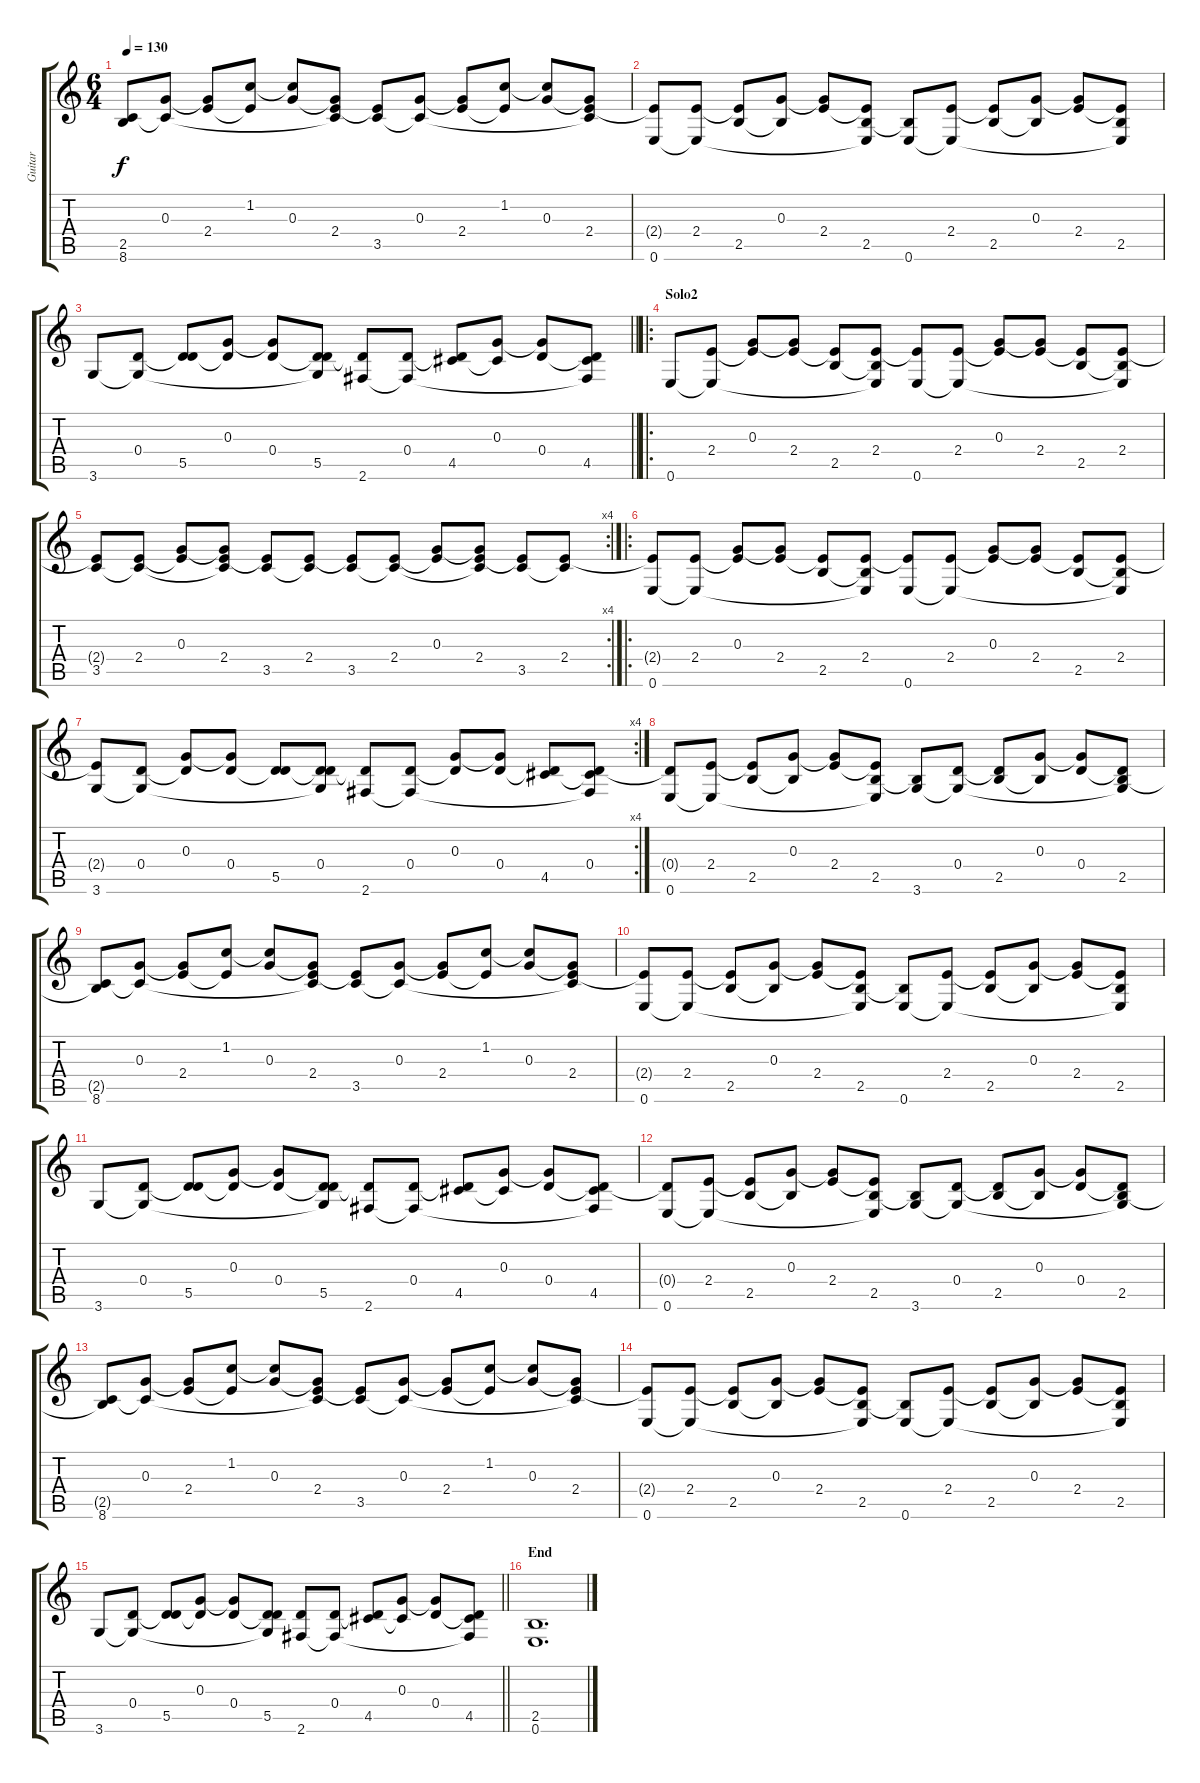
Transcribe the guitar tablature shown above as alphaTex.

\track ("Guitar" "Guitar") {instrument distortionguitar}
\staff {score tabs}
\tuning (E4 B3 G3 D3 A2 E2) {hide}
\ts (6 4)
\tempo 130
\clef g2
\ks c
(2.5{t} 8.6).8{dy f} (0.3 8.6{t}).8 (0.3{t} 2.4).8 (1.2 2.4{t}).8 (1.2{t} 0.3).8 (0.3{t} 2.4 8.6{t}).8 (2.4{t} 3.5).8 (0.3 3.5{t}).8 (0.3{t} 2.4).8 (1.2 2.4{t}).8 (1.2{t} 0.3).8 (0.3{t} 2.4 3.5{t}).8 |
(2.4{t} 0.6).8 (2.4 0.6{t}).8 (2.4{t} 2.5).8 (0.3 2.5{t}).8 (0.3{t} 2.4).8 (2.4{t} 2.5 0.6{t}).8 (2.5{t} 0.6).8 (2.4 0.6{t}).8 (2.4{t} 2.5).8 (0.3 2.5{t}).8 (0.3{t} 2.4).8 (2.4{t} 2.5 0.6{t}).8 |
\barLineRight lightlight
3.6.8 (0.4 3.6{t}).8 (0.4{t} 5.5).8 (0.3 5.5{t}).8 (0.3{t} 0.4).8 (0.4{t} 5.5 3.6{t}).8 (5.5{t} 2.6).8 (0.4 2.6{t}).8 (0.4{t} 4.5).8 (0.3 4.5{t}).8 (0.3{t} 0.4).8 (0.4{t} 4.5 2.6{t}).8 |
\ro
\section ("" "Solo2")
0.6.8 (2.4 0.6{t}).8 (0.3 2.4{t}).8 (0.3{t} 2.4).8 (2.4{t} 2.5).8 (2.4 2.5{t} 0.6{t}).8 (2.4{t} 0.6).8 (2.4 0.6{t}).8 (0.3 2.4{t}).8 (0.3{t} 2.4).8 (2.4{t} 2.5).8 (2.4 2.5{t} 0.6{t}).8 |
\rc 4
(2.4{t} 3.5).8 (2.4 3.5{t}).8 (0.3 2.4{t}).8 (0.3{t} 2.4 3.5{t}).8 (2.4{t} 3.5).8 (2.4 3.5{t}).8 (2.4{t} 3.5).8 (2.4 3.5{t}).8 (0.3 2.4{t}).8 (0.3{t} 2.4 3.5{t}).8 (2.4{t} 3.5).8 (2.4 3.5{t}).8 |
\ro
(2.4{t} 0.6).8 (2.4 0.6{t}).8 (0.3 2.4{t}).8 (0.3{t} 2.4).8 (2.4{t} 2.5).8 (2.4 2.5{t} 0.6{t}).8 (2.4{t} 0.6).8 (2.4 0.6{t}).8 (0.3 2.4{t}).8 (0.3{t} 2.4).8 (2.4{t} 2.5).8 (2.4 2.5{t} 0.6{t}).8 |
\rc 4
(2.4{t} 3.6).8 (0.4 3.6{t}).8 (0.3 0.4{t}).8 (0.3{t} 0.4).8 (0.4{t} 5.5).8 (0.4 5.5{t} 3.6{t}).8 (0.4{t} 2.6).8 (0.4 2.6{t}).8 (0.3 0.4{t}).8 (0.3{t} 0.4).8 (0.4{t} 4.5).8 (0.4 4.5{t} 2.6{t}).8 |
(0.4{t} 0.6).8 (2.4 0.6{t}).8 (2.4{t} 2.5).8 (0.3 2.5{t}).8 (0.3{t} 2.4).8 (2.4{t} 2.5 0.6{t}).8 (2.5{t} 3.6).8 (0.4 3.6{t}).8 (0.4{t} 2.5).8 (0.3 2.5{t}).8 (0.3{t} 0.4).8 (0.4{t} 2.5 3.6{t}).8 |
(2.5{t} 8.6).8 (0.3 8.6{t}).8 (0.3{t} 2.4).8 (1.2 2.4{t}).8 (1.2{t} 0.3).8 (0.3{t} 2.4 8.6{t}).8 (2.4{t} 3.5).8 (0.3 3.5{t}).8 (0.3{t} 2.4).8 (1.2 2.4{t}).8 (1.2{t} 0.3).8 (0.3{t} 2.4 3.5{t}).8 |
(2.4{t} 0.6).8 (2.4 0.6{t}).8 (2.4{t} 2.5).8 (0.3 2.5{t}).8 (0.3{t} 2.4).8 (2.4{t} 2.5 0.6{t}).8 (2.5{t} 0.6).8 (2.4 0.6{t}).8 (2.4{t} 2.5).8 (0.3 2.5{t}).8 (0.3{t} 2.4).8 (2.4{t} 2.5 0.6{t}).8 |
3.6.8 (0.4 3.6{t}).8 (0.4{t} 5.5).8 (0.3 5.5{t}).8 (0.3{t} 0.4).8 (0.4{t} 5.5 3.6{t}).8 (5.5{t} 2.6).8 (0.4 2.6{t}).8 (0.4{t} 4.5).8 (0.3 4.5{t}).8 (0.3{t} 0.4).8 (0.4{t} 4.5 2.6{t}).8 |
(0.4{t} 0.6).8 (2.4 0.6{t}).8 (2.4{t} 2.5).8 (0.3 2.5{t}).8 (0.3{t} 2.4).8 (2.4{t} 2.5 0.6{t}).8 (2.5{t} 3.6).8 (0.4 3.6{t}).8 (0.4{t} 2.5).8 (0.3 2.5{t}).8 (0.3{t} 0.4).8 (0.4{t} 2.5 3.6{t}).8 |
(2.5{t} 8.6).8 (0.3 8.6{t}).8 (0.3{t} 2.4).8 (1.2 2.4{t}).8 (1.2{t} 0.3).8 (0.3{t} 2.4 8.6{t}).8 (2.4{t} 3.5).8 (0.3 3.5{t}).8 (0.3{t} 2.4).8 (1.2 2.4{t}).8 (1.2{t} 0.3).8 (0.3{t} 2.4 3.5{t}).8 |
(2.4{t} 0.6).8 (2.4 0.6{t}).8 (2.4{t} 2.5).8 (0.3 2.5{t}).8 (0.3{t} 2.4).8 (2.4{t} 2.5 0.6{t}).8 (2.5{t} 0.6).8 (2.4 0.6{t}).8 (2.4{t} 2.5).8 (0.3 2.5{t}).8 (0.3{t} 2.4).8 (2.4{t} 2.5 0.6{t}).8 |
\barLineRight lightlight
3.6.8 (0.4 3.6{t}).8 (0.4{t} 5.5).8 (0.3 5.5{t}).8 (0.3{t} 0.4).8 (0.4{t} 5.5 3.6{t}).8 (5.5{t} 2.6).8 (0.4 2.6{t}).8 (0.4{t} 4.5).8 (0.3 4.5{t}).8 (0.3{t} 0.4).8 (0.4{t} 4.5 2.6{t}).8 |
\section ("" "End")
(2.5 0.6).1{d}
